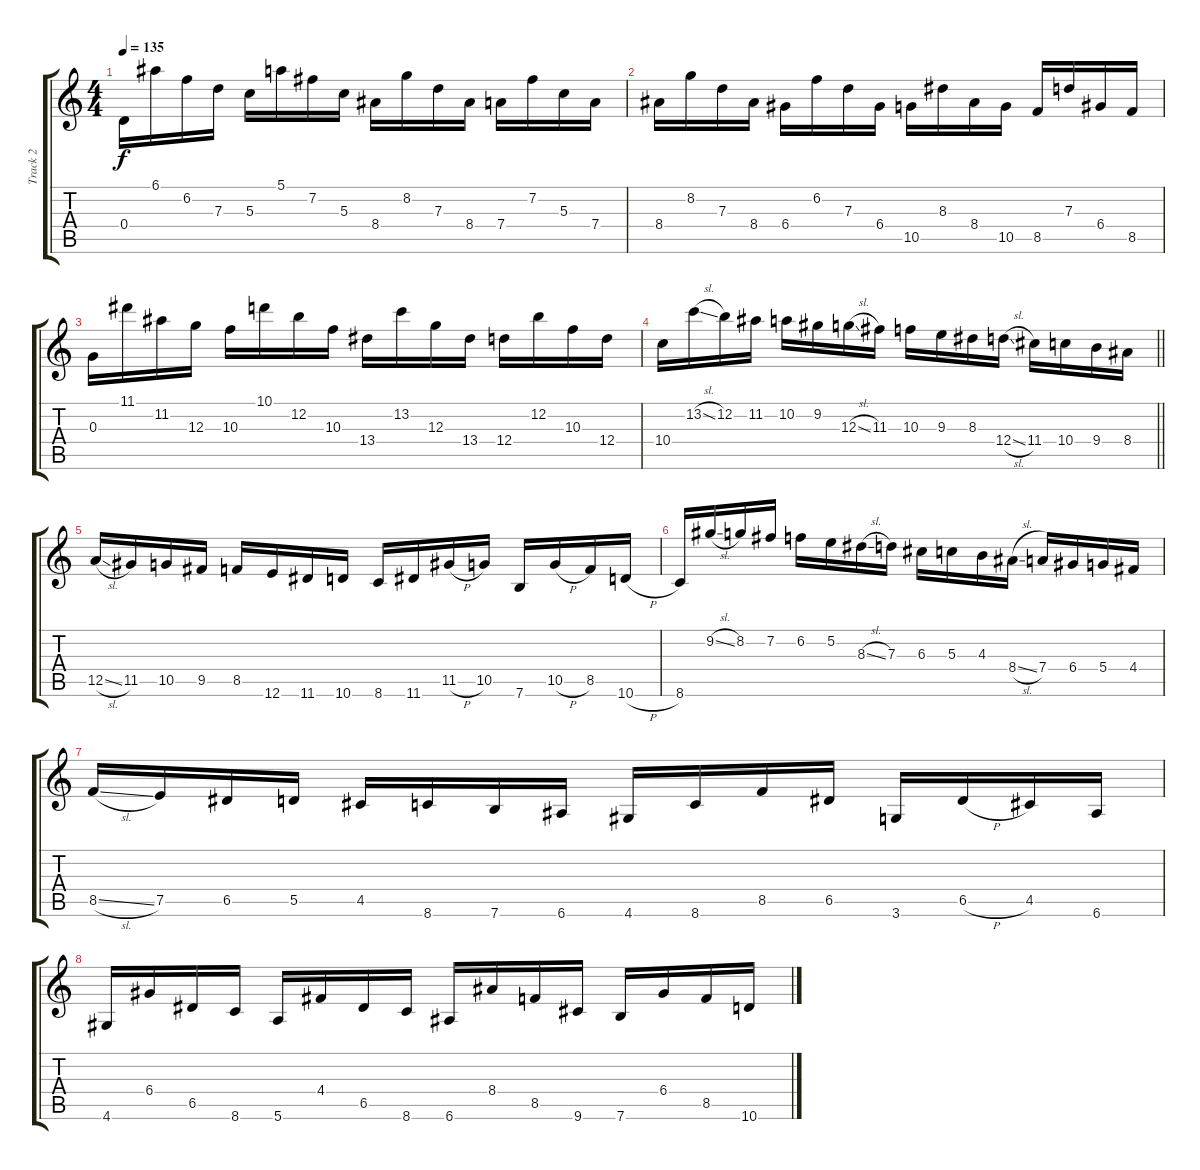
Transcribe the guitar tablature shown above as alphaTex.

\track ("Track 2" "Track 2") {instrument electricbassfinger}
\staff {score tabs}
\tuning (E4 B3 G3 D3 A2 E2) {hide}
\ts (4 4)
\tempo 135
\clef g2
\ks c
0.4.16{dy f} 6.1.16 6.2.16 7.3.16 5.3.16 5.1.16 7.2.16 5.3.16 8.4.16 8.2.16 7.3.16 8.4.16 7.4.16 7.2.16 5.3.16 7.4.16 |
8.4.16 8.2.16 7.3.16 8.4.16 6.4.16 6.2.16 7.3.16 6.4.16 10.5.16 8.3.16 8.4.16 10.5.16 8.5.16 7.3.16 6.4.16 8.5.16 |
0.3.16 11.1.16 11.2.16 12.3.16 10.3.16 10.1.16 12.2.16 10.3.16 13.4.16 13.2.16 12.3.16 13.4.16 12.4.16 12.2.16 10.3.16 12.4.16 |
\barLineRight lightlight
10.4.16 13.2{sl}.16 12.2.16 11.2.16 10.2.16 9.2.16 12.3{sl}.16 11.3.16 10.3.16 9.3.16 8.3.16 12.4{sl}.16 11.4.16 10.4.16 9.4.16 8.4.16 |
12.5{sl}.16 11.5.16 10.5.16 9.5.16 8.5.16 12.6.16 11.6.16 10.6.16 8.6.16 11.6.16 11.5{h}.16 10.5.16 7.6.16 10.5{h}.16 8.5.16 10.6{h}.16 |
8.6.16 9.2{sl}.16 8.2.16 7.2.16 6.2.16 5.2.16 8.3{sl}.16 7.3.16 6.3.16 5.3.16 4.3.16 8.4{sl}.16 7.4.16 6.4.16 5.4.16 4.4.16 |
8.5{sl}.16 7.5.16 6.5.16 5.5.16 4.5.16 8.6.16 7.6.16 6.6.16 4.6.16 8.6.16 8.5.16 6.5.16 3.6.16 6.5{h}.16 4.5.16 6.6.16 |
4.6.16 6.4.16 6.5.16 8.6.16 5.6.16 4.4.16 6.5.16 8.6.16 6.6.16 8.4.16 8.5.16 9.6.16 7.6.16 6.4.16 8.5.16 10.6.16
